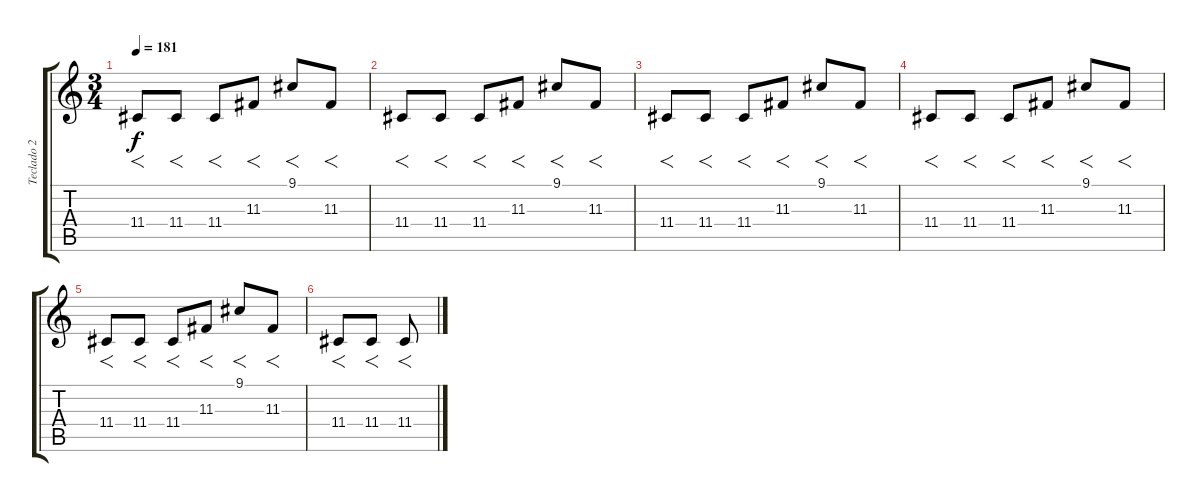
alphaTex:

\track ("Teclado 2" "Teclado 2") {instrument lead2sawtooth}
\staff {score tabs}
\tuning (E4 B3 G3 D3 A2 E2) {hide}
\ts (3 4)
\tempo 181
\clef g2
\ks c
11.4.8{f dy f} 11.4.8{f} 11.4.8{f} 11.3.8{f} 9.1.8{f} 11.3.8{f} |
11.4.8{f} 11.4.8{f} 11.4.8{f} 11.3.8{f} 9.1.8{f} 11.3.8{f} |
11.4.8{f} 11.4.8{f} 11.4.8{f} 11.3.8{f} 9.1.8{f} 11.3.8{f} |
11.4.8{f} 11.4.8{f} 11.4.8{f} 11.3.8{f} 9.1.8{f} 11.3.8{f} |
11.4.8{f} 11.4.8{f} 11.4.8{f} 11.3.8{f} 9.1.8{f} 11.3.8{f} |
11.4.8{f} 11.4.8{f} 11.4.8{f}
